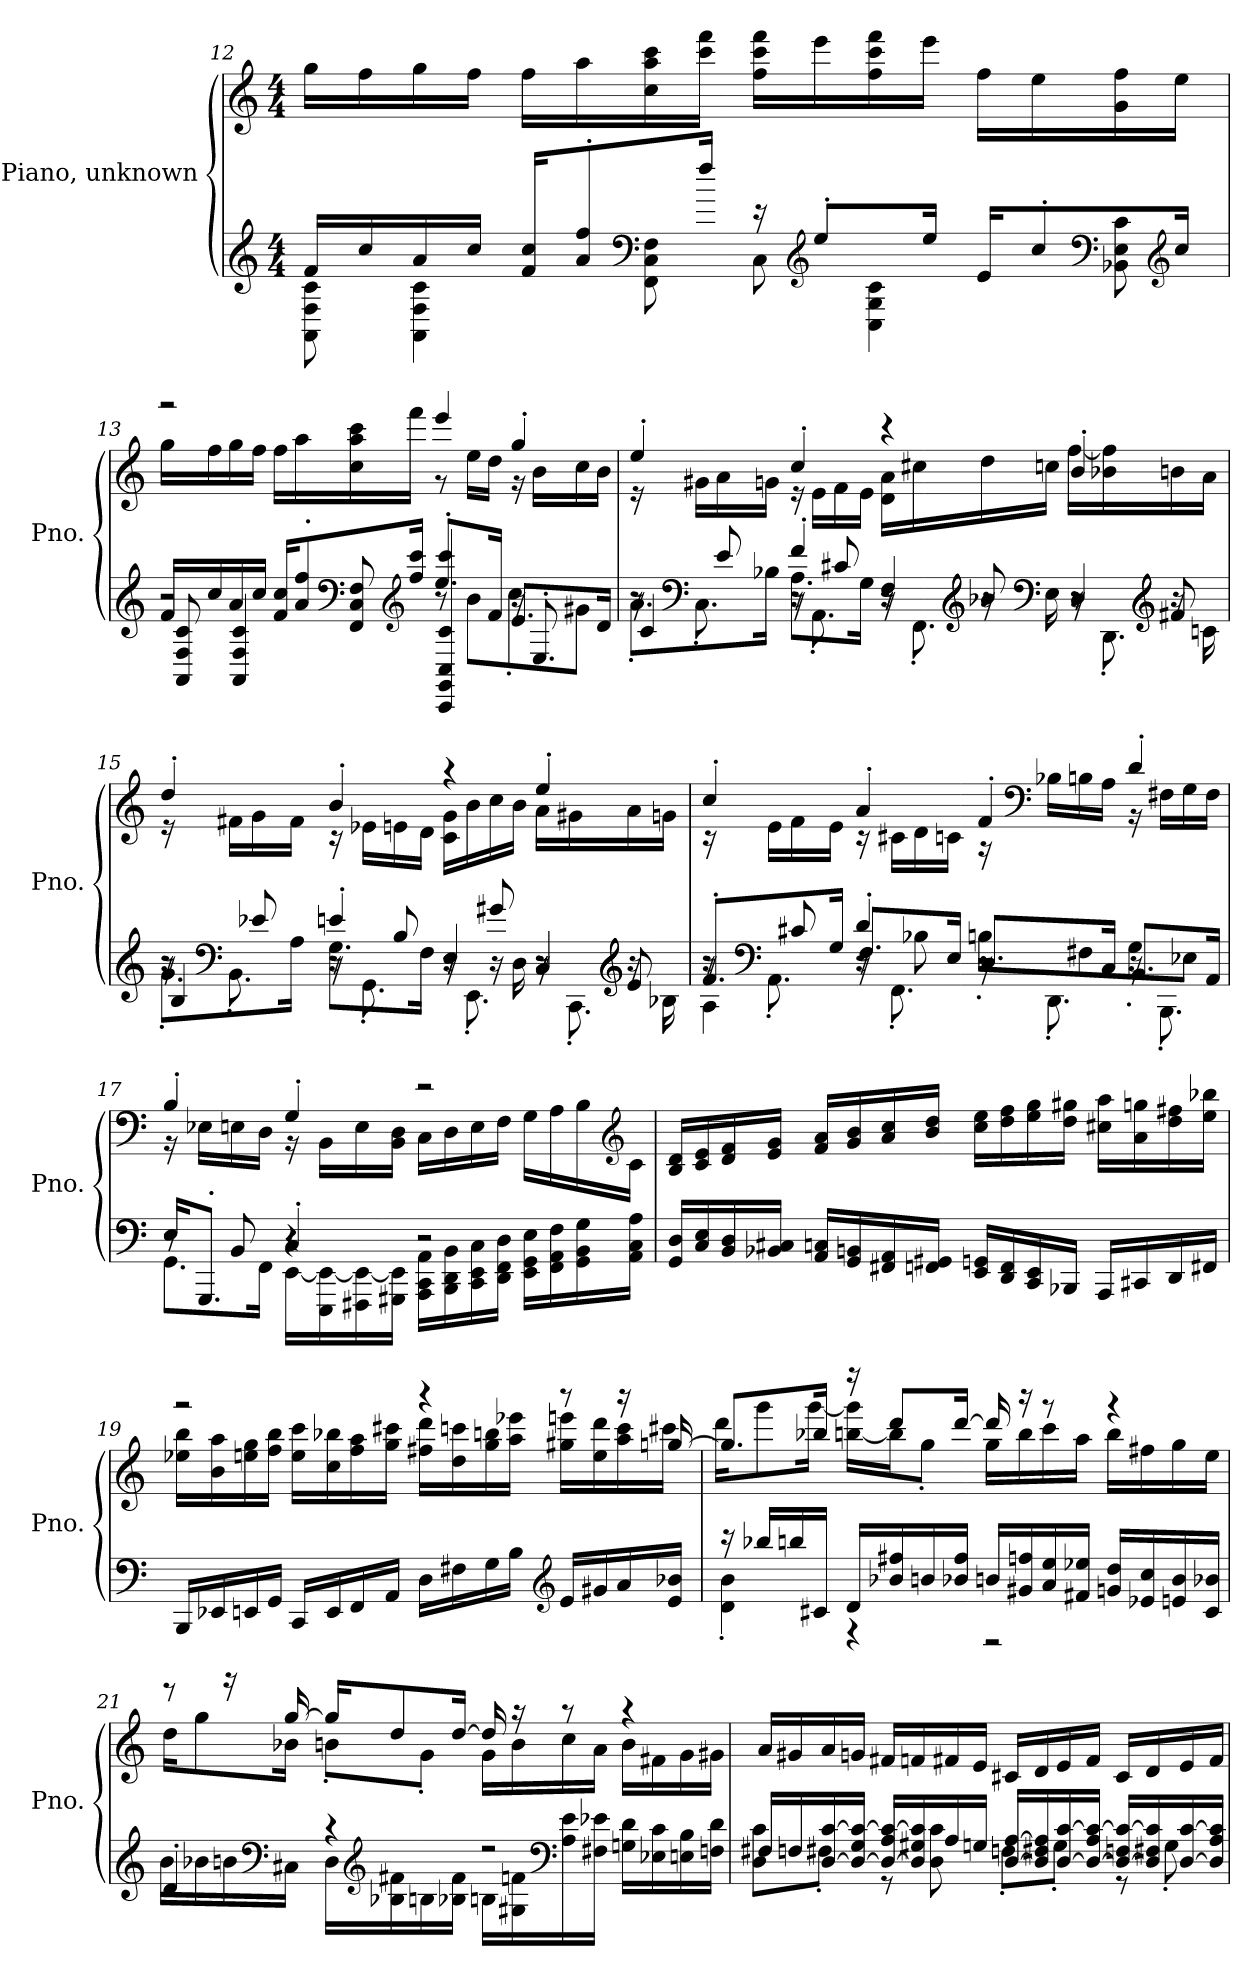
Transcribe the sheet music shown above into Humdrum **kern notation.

**kern	**kern
*part1	*part1
*staff2	*staff1
*I"Piano, unknown	*
*I'Pno.	*
!!LO:PB:g=z
*clefG2	*clefG2
*k[]	*k[]
*M4/4	*M4/4
=12	=12
*^	*
16f/LL	8AA\ 8F\ 8c\	16gg\LL
16cc/	.	16ff\
16a/	4AA\ 4F\ 4c\	16gg\
16cc/JJ	.	16ff\JJ
16f/ 16cc/KL	.	16ff\LL
8a/' 8ff/'	.	16aa\
*clefF4	*	*
.	8FF\ 8C\ 8F\	16cc\ 16aa\ 16ccc\
16ff/Jk	.	16ccc\ 16fff\JJ
16r	8C\	16ff\ 16ccc\ 16fff\LL
*clefG2	*	*
8ee'/L	.	16eee\
.	4C\ 4G\ 4c\	16ff\ 16ccc\ 16fff\
16ee/Jk	.	16eee\JJ
16e/KL	.	16ff\LL
8cc'/	.	16ee\
*clefF4	*	*
.	8BB-X\ 8E\ 8c\	16g\ 16ff\
*clefG2	*	*
16cc/Jk	.	16ee\JJ
!!LO:LB:g=z
=13	=13	=13
*	*^	*^
16f/LL	2r	8AA/ 8F/ 8c/	2r	16gg\LL
16cc/	.	.	.	16ff\
16a/	.	4AA/ 4F/ 4c/	.	16gg\
16cc/JJ	.	.	.	16ff\JJ
16f/ 16cc/KL	.	.	.	16ff\LL
8a/' 8ff/'	.	.	.	16aa\
*clefF4	*	*	*	*
.	.	8FF/ 8C/ 8F/	.	16cc\ 16aa\ 16ccc\
*clefG2	*	*	*	*
16ff/ 16ccc/Jk	.	.	.	16fff\JJ
8.ee'/L	8r	4CC/ 4GG/ 4C/ 4c/ 4ccc/	4eee/	8r
.	8b\L	.	.	16ee\LL
16f/Jk	.	.	.	16dd\JJ
8.e/L	8cc'\	16r	4gg'/	16r
.	.	8.E'/	.	16b\LL
.	8g#X\J	.	.	16cc\
16d/Jk	.	.	.	16b\JJ
!!LO:LB:g=z	!!
=14	=14	=14	=14	=14
*	*	*^	*	*
8r	8.a'\L	4c/	16r	4ee'/	16r
*clefF4	*	*	*	*	*
.	.	.	8.C'\	.	16g#X\LL
8e/	.	.	.	.	16a\
.	16B-X\Jk	.	.	.	16gn\JJ
4f'/	8.A\L	8r	16r	4cc'/	16r
.	.	.	8.AA'\	.	16e\LL
.	.	8c#X/	.	.	16f\
.	16G\Jk	.	.	.	16e\JJ
8r	8r	4F/	16r	4r	16d\ 16a\LL
.	.	.	8.FF'\	.	16cc#X\
*clefG2	*	*	*	*	*
8b-X/	16r	.	.	.	16dd\
*clefF4	*	*	*	*	*
.	16E\	.	.	.	16ccn\JJ
8r	8r	4D/	16r	4b'/	[16ff\LL
.	.	.	8.DD'\	.	16b-X\ 16ff\]
*clefG2	*	*	*	*	*
8f#X/	16r	.	.	.	16bn\
.	16cn\	.	.	.	16a\JJ
!!LO:LB:g=z	!!
=15	=15	=15	=15	=15	=15
8r	8.g'\L	4B/	16r	4dd'/	16r
*clefF4	*	*	*	*	*
.	.	.	8.BB'\	.	16f#X\LL
8e-X/	.	.	.	.	16g\
.	16A\Jk	.	.	.	16f#\JJ
4en'/	8.G\L	8r	16r	4b'/	16r
.	.	.	8.GG'\	.	16e-X\LL
.	.	8B/	.	.	16en\
.	16F\Jk	.	.	.	16d\JJ
8r	8r	4E/	16r	4r	16c\ 16g\LL
.	.	.	8.EE'\	.	16b\
8g#X/	16r	.	.	.	16cc\
.	16D\	.	.	.	16b\JJ
8r	8r	4C/	16r	4ee'/	16a\LL
.	.	.	8.CC'\	.	16g#X\
*clefG2	*	*	*	*	*
8e/	16r	.	.	.	16a\
.	16B-X\	.	.	.	16gn\JJ
!!LO:LB:g=z	!!
=16	=16	=16	=16	=16	=16
8r	4A\	8.f'/L	16r	4cc'/	16r
*clefF4	*	*	*	*	*
.	.	.	8.AA'\	.	16e\LL
8c#X/	.	.	.	.	16f\
.	.	16G/Jk	.	.	16e\JJ
4d'/	8r	8.F/L	16r	4a'/	16r
.	.	.	8.FF'\	.	16c#X\LL
.	8B-X\	.	.	.	16d\
.	.	16E/Jk	.	.	16cn\JJ
2r	8Bn'\L	8.D/L	16r	4f'/	16r
*	*	*	*	*clefF4	*
.	.	.	8.DD'\	.	16B-X\LL
.	8F#X\	.	.	.	16Bn\
.	.	16C/Jk	.	.	16A\JJ
.	8G'\	8.BB/L	16r	4d'/	16r
.	.	.	8.BBB'\	.	16F#X\LL
.	8E-X\J	.	.	.	16G\
.	.	16AA/Jk	.	.	16F#\JJ
*	*	*v	*v	*	*
!!LO:LB:g=z	!!
=17	=17	=17	=17	=17
8r	8.GG\L	16E/KL	4B'/	16r
.	.	8.GGG'/J	.	16E-X\LL
8BB/	.	.	.	16En\
.	16FF\Jk	.	.	16D\JJ
4C'/	[16EE\LL	4r	4G'/	16r
.	16EEE\ 16EE\_	.	.	16BB\LL
.	16FFF#X\ 16EE\_	.	.	16E\
.	16GGG#X\ 16EE\]JJ	.	.	16BB\ 16D\JJ
2r	16AAA\ 16CC\ 16AA\LL	2r	2r	16C\LL
.	16BBB\ 16DD\ 16BB\	.	.	16D\
.	16CC\ 16EE\ 16C\	.	.	16E\
.	16DD\ 16FF\ 16D\JJ	.	.	16F\JJ
.	16EE\ 16GG\ 16E\LL	.	.	16G\LL
.	16FF\ 16AA\ 16F\	.	.	16A\
.	16GG\ 16BB\ 16G\	.	.	16B\
*	*	*	*clefG2	*
.	16AA\ 16C\ 16A\JJ	.	.	16c\JJ
*v	*v	*v	*	*
*	*v	*v
!!LO:PB:g=z
=18	=18
16GG/ 16D/LL	16B/ 16d/LL
16C/ 16E/	16c/ 16e/
16BB/ 16D/	16d/ 16f/
16BB-X/ 16C#X/JJ	16e/ 16g/JJ
16AA/ 16Cn/LL	16f/ 16a/LL
16GG/ 16BBn/	16g/ 16b/
16FF#X/ 16AA/	16a/ 16cc/
16FFn/ 16GG#X/JJ	16b/ 16dd/JJ
16EE/ 16GGn/LL	16cc\ 16ee\LL
16DD/ 16FF/	16dd\ 16ff\
16CC/ 16EE/	16ee\ 16gg\
16BBB-X/JJ	16dd\ 16gg#X\JJ
16AAA/LL	16cc#X\ 16aa\LL
16CC#X/	16a\ 16ggn\
16DD/	16dd\ 16ff#X\
16FF#X/JJ	16ee\ 16bb-X\JJ
!!LO:LB:g=z
=19	=19
*	*^
16BBB/LL	2r	16ee-X\ 16bb\LL
16EE-X/	.	16b\ 16aa\
16EEn/	.	16een\ 16gg\
16GG/JJ	.	16ff\ 16bb\JJ
16CC/LL	.	16ee\ 16ccc\LL
16EE/	.	16cc\ 16bb-X\
16FF/	.	16ff\ 16aa\
16AA/JJ	.	16gg\ 16ccc#X\JJ
16D\LL	4r	16ff#X\ 16ddd\LL
16F#X\	.	16dd\ 16cccn\
16G\	.	16gg\ 16bbn\
16B\JJ	.	16aa\ 16eee-X\JJ
*clefG2	*	*
16e/LL	8r	16gg#X\ 16eeen\LL
16g#X/	.	16ee\ 16ddd\
16a/	16r	16aa\ 16ccc\
16e/ 16b-X/JJ	[16ggn/	16ccc#X\JJ
!!LO:LB:g=z	!!
=20	=20	=20
*^	*	*
16r	4d\' 4b\'	8.gg/L]	16ddd\KL
16bb-X/LL	.	.	8ggg\
16bbn/	.	.	.
16c#X/JJ	.	16bb-X/Jk	[16ggg\Jk
16d/LL	4r	16r	[16bbn\ 16ggg\]LL
16b-X/ 16ff#X/	.	8ddd/L	16bb\J]
16bn/	.	.	8gg'\J
16b-X/ 16ff#/JJ	.	[16ddd/Jk	.
16bn/LL	2r	16ddd/]	16gg\LL
16g#X/ 16ffn/	.	16r	16bb\
16a/ 16ee/	.	8r	16ccc\
16f#X/ 16ee-X/JJ	.	.	16aa\JJ
16gn/ 16dd/LL	.	4r	16bb\LL
16e-X/ 16cc/	.	.	16ff#X\
16en/ 16b/	.	.	16gg\
16c#/ 16b-X/JJ	.	.	16ee\JJ
!!LO:LB:g=z	!!
=21	=21	=21	=21
4d'/	16b\LL	8r	16dd\KL
.	16b-X\	.	8gg\
.	16bn\	16r	.
*clefF4	*	*	*
.	16C#X\JJ	[16gg/	16b-X\Jk
4r	16D\LL	16gg/KL]	8bn'\L
*clefG2	*	*	*
.	16B-X\ 16f#X\	8dd/	.
.	16Bn\	.	8g'\J
.	16B-X\ 16f#\JJ	[16dd/Jk	.
2r	16Bn\LL	16dd/]	16g\LL
.	16G#X\ 16fn\	16r	16b\
*clefF4	*	*	*
.	16A\ 16e\	8r	16cc\
.	16F#X\ 16e-X\JJ	.	16a\JJ
.	16Gn\ 16d\LL	4r	16b\LL
.	16E-X\ 16c\	.	16f#X\
.	16En\ 16B\	.	16g\
.	16Fn\ 16d\JJ	.	16g#X\JJ
*	*	*v	*v
!!LO:LB:g=z
=22	=22	=22
16F#X/LL	8D\ 8c\L	16a/LL
16Fn/	.	16g#X/
[16D/ [16c/	8F#X'\J	16a/
16D/_ 16G/ 16c/_JJ	.	16gn/JJ
16D/_ 16A/ 16c/_LL	8r	16f#X/LL
16D/] 16G#X/ 16c/]	.	16fn/
16A/	8D\ 8c\	16f#X/
16Gn/JJ	.	16e/JJ
[16D/ [16A/LL	8Fn'\L	16c#X/LL
16D/] 16F#X/ 16A/]	.	16d/
[16D/ [16c/	8G'\J	16e/
16D/_ 16A/ 16c/_JJ	.	16f#/JJ
16D/_ 16Fn/ 16c/_LL	8r	16c#/LL
16D/] 16F#X/ 16c/]	.	16d/
[16D/ [16c/	8G'\	16e/
16D/] 16A/ 16c/]JJ	.	16f#/JJ
*v	*v	*
=	=
*-	*-
